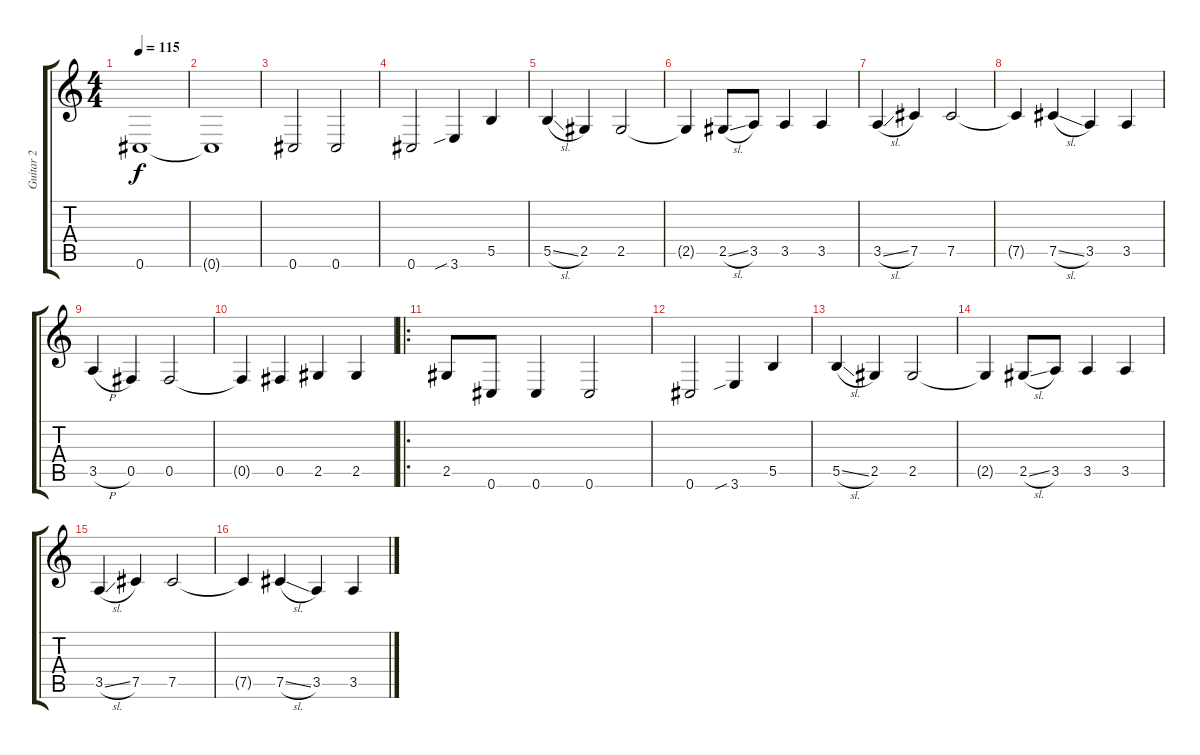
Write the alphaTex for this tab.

\track ("Guitar 2" "Guitar 2") {instrument distortionguitar}
\staff {score tabs}
\tuning (Db4 Ab3 E3 B2 Gb2 Db2) {hide}
\ts (4 4)
\tempo 115
\clef g2
\ks c
0.6.1{dy f} |
0.6{t}.1 |
0.6.2 0.6.2 |
0.6.2 3.6{sib}.4 5.5.4 |
5.5{sl}.4 2.5.4 2.5.2 |
2.5{t}.4 2.5{sl}.8 3.5.8 3.5.4 3.5.4 |
3.5{sl}.4 7.5.4 7.5.2 |
7.5{t}.4 7.5{sl}.4 3.5.4 3.5.4 |
3.5{h}.4 0.5.4 0.5.2 |
0.5{t}.4 0.5.4 2.5.4 2.5.4 |
\ro
2.5.8 0.6.8 0.6.4 0.6.2 |
0.6.2 3.6{sib}.4 5.5.4 |
5.5{sl}.4 2.5.4 2.5.2 |
2.5{t}.4 2.5{sl}.8 3.5.8 3.5.4 3.5.4 |
3.5{sl}.4 7.5.4 7.5.2 |
7.5{t}.4 7.5{sl}.4 3.5.4 3.5.4
